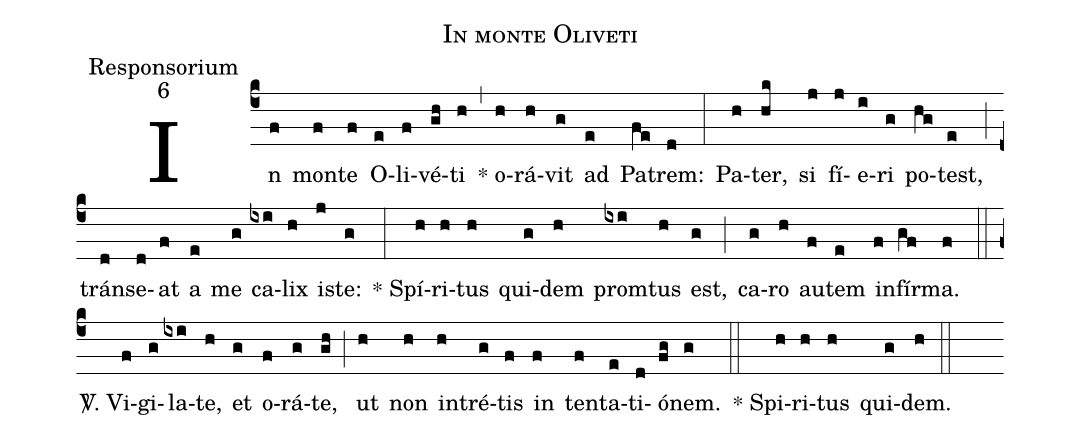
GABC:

name:In monte Oliveti;
office-part:Responsorium;
mode:6;
%%
(c4)In(f) mon(f)te(f) O(e)li(f)vé(gh)ti(h) (,) * o(h)rá(h)vit(g) ad(e) Pa(fe)trem:(d) (:) Pa(h)ter,(hk) si(j) fí(j)e(i)ri(g) po(hg)test,(e) (;) trán(d)se(d)at(f) a(e) me(g) ca(ixi)lix(h) i(j)ste:(g) (:) * Spí(h)ri(h)tus(h) qui(g)dem(h) prom(ixi)tus(h) est,(g) (;) ca(g)ro(h) au(f)tem(e) in(f)fír(gf)ma.(f) (::) <sp>V/</sp>. Vi(f)gi(g)la(ixi)te,(h) et(g) o(f)rá(g)te,(gh) (;) ut(h) non(h) in(h)tré(g)tis(f) in(f) ten(f)ta(e)ti(d)ó(fg)nem.(g) (::) * Spi(h)ri(h)tus(h) qui(g)dem.(h) (::)
